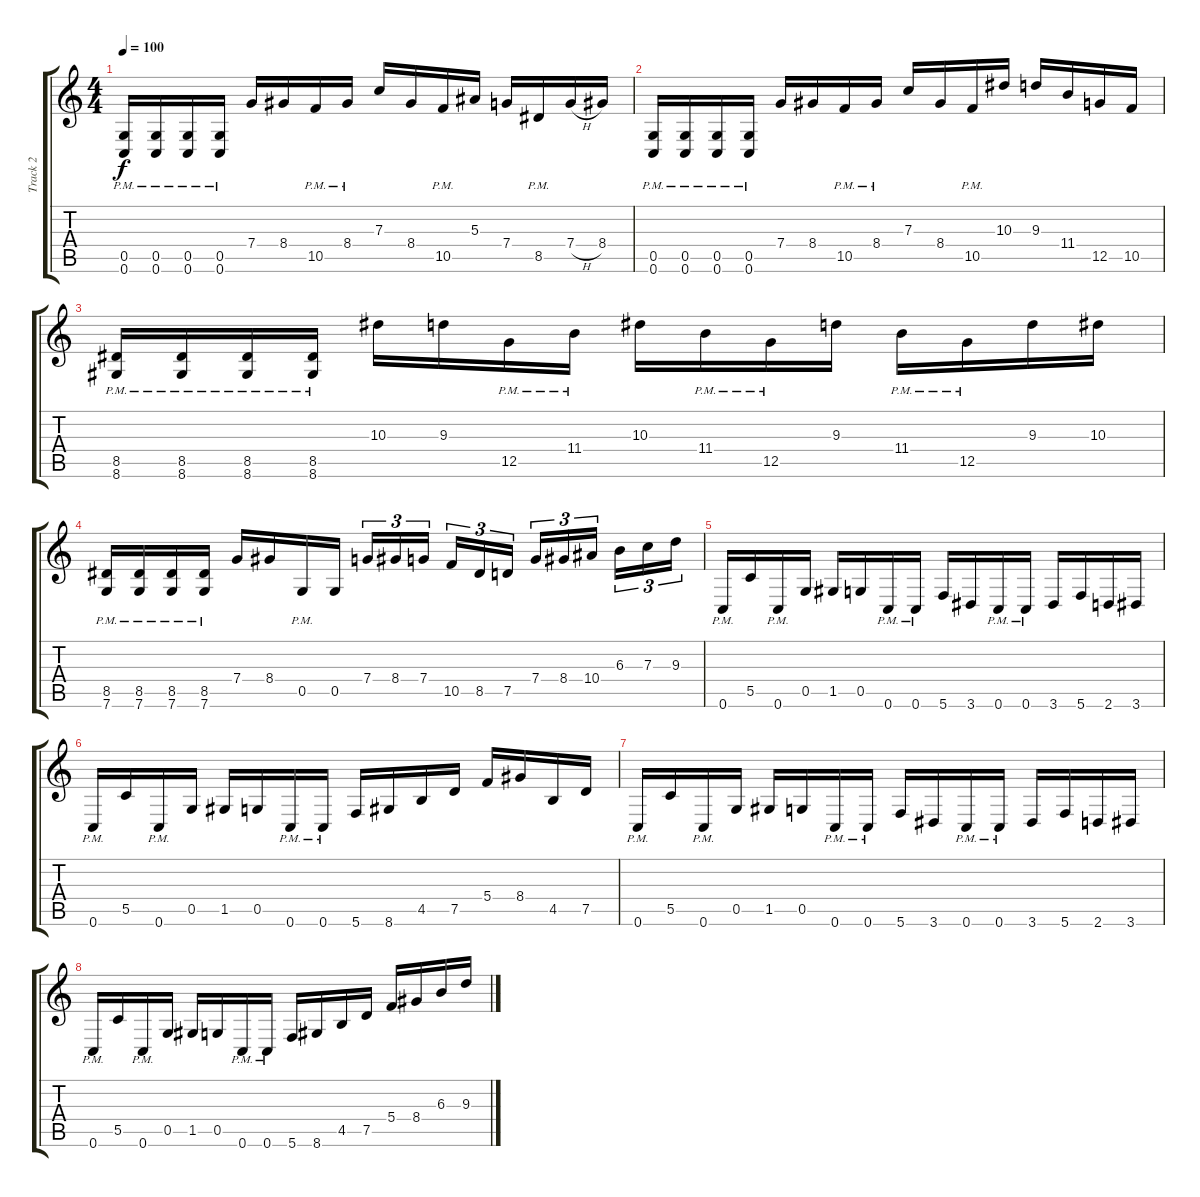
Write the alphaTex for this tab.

\track ("Track 2" "Track 2") {instrument overdrivenguitar}
\staff {score tabs}
\tuning (D4 A3 F3 C3 G2 C2) {hide}
\ts (4 4)
\tempo 100
\clef g2
\ks c
(0.5{pm} 0.6{pm}).16{dy f} (0.5{pm} 0.6{pm}).16 (0.5{pm} 0.6{pm}).16 (0.5{pm} 0.6{pm}).16 7.4.16 8.4.16 10.5{pm}.16 8.4{pm}.16 7.3.16 8.4.16 10.5{pm}.16 5.3.16 7.4.16 8.5{pm}.16 7.4{h}.16 8.4.16 |
(0.5{pm} 0.6{pm}).16 (0.5{pm} 0.6{pm}).16 (0.5{pm} 0.6{pm}).16 (0.5{pm} 0.6{pm}).16 7.4.16 8.4.16 10.5{pm}.16 8.4{pm}.16 7.3.16 8.4.16 10.5{pm}.16 10.3.16 9.3.16 11.4.16 12.5.16 10.5.16 |
(8.5{pm} 8.6{pm}).16 (8.5{pm} 8.6{pm}).16 (8.5{pm} 8.6{pm}).16 (8.5{pm} 8.6{pm}).16 10.3.16 9.3.16 12.5{pm}.16 11.4{pm}.16 10.3.16 11.4{pm}.16 12.5{pm}.16 9.3.16 11.4{pm}.16 12.5{pm}.16 9.3.16 10.3.16 |
(8.5{pm} 7.6{pm}).16 (8.5{pm} 7.6{pm}).16 (8.5{pm} 7.6{pm}).16 (8.5{pm} 7.6{pm}).16 7.4.16 8.4.16 0.5{pm}.16 0.5.16 7.4.16{tu (3 2)} 8.4.16{tu (3 2)} 7.4.16{tu (3 2) beam splitsecondary} 10.5.16{tu (3 2)} 8.5.16{tu (3 2)} 7.5.16{tu (3 2)} 7.4.16{tu (3 2)} 8.4.16{tu (3 2)} 10.4.16{tu (3 2) beam splitsecondary} 6.3.16{tu (3 2)} 7.3.16{tu (3 2)} 9.3.16{tu (3 2)} |
0.6{pm}.16 5.5.16 0.6{pm}.16 0.5.16 1.5.16 0.5.16 0.6{pm}.16 0.6{pm}.16 5.6.16 3.6.16 0.6{pm}.16 0.6{pm}.16 3.6.16 5.6.16 2.6.16 3.6.16 |
0.6{pm}.16 5.5.16 0.6{pm}.16 0.5.16 1.5.16 0.5.16 0.6{pm}.16 0.6{pm}.16 5.6.16 8.6.16 4.5.16 7.5.16 5.4.16 8.4.16 4.5.16 7.5.16 |
0.6{pm}.16 5.5.16 0.6{pm}.16 0.5.16 1.5.16 0.5.16 0.6{pm}.16 0.6{pm}.16 5.6.16 3.6.16 0.6{pm}.16 0.6{pm}.16 3.6.16 5.6.16 2.6.16 3.6.16 |
0.6{pm}.16 5.5.16 0.6{pm}.16 0.5.16 1.5.16 0.5.16 0.6{pm}.16 0.6{pm}.16 5.6.16 8.6.16 4.5.16 7.5.16 5.4.16 8.4.16 6.3.16 9.3.16
